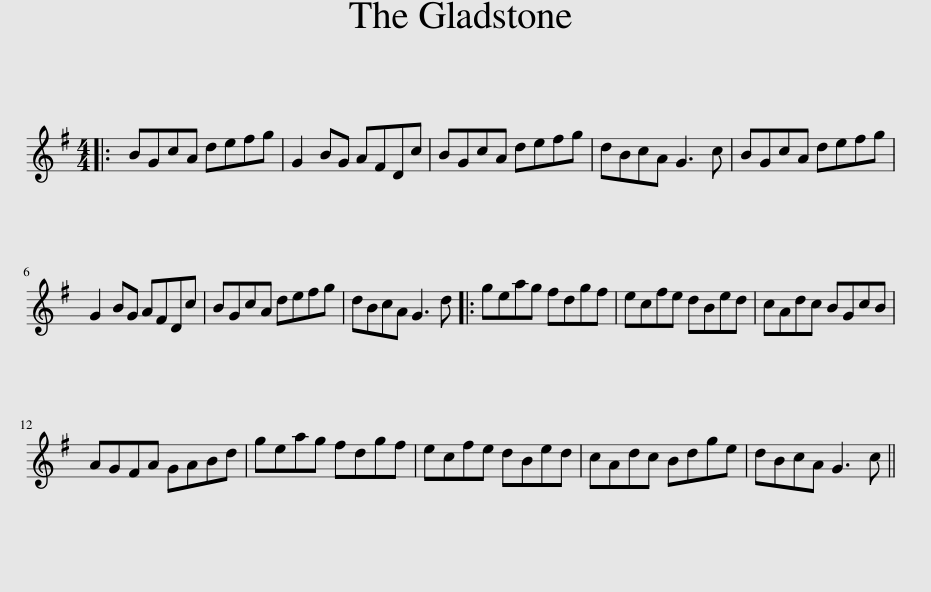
X:1
L:1/8
M:4/4
I:linebreak $
K:G
V:1 treble
V:1
|: BGcA defg | G2 BG AFDc | BGcA defg | dBcA G3 c | BGcA defg |$ %5
 G2 BG AFDc | BGcA defg | dBcA G3 d |: geag fdgf | ecfe dBed | %10
 cAdc BGcB |$ AGFA GABd | geag fdgf | ecfe dBed | cAdc Bdge | %15
 dBcA G3 c || %16
